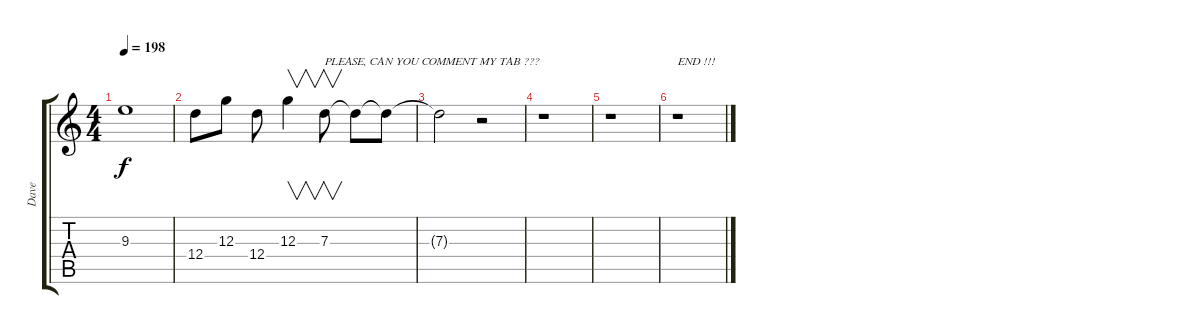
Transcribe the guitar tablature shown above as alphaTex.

\track ("Dave" "Dave") {instrument distortionguitar}
\staff {score tabs}
\tuning (E4 B3 G3 D3 A2 E2) {hide}
\ts (4 4)
\tempo 198
\clef g2
\ks c
9.3{t}.1{dy f} |
12.4.8 12.3.8 12.4.8 12.3.4{v} 7.3.8{v txt "PLEASE, CAN YOU COMMENT MY TAB ???"} 7.3{t}.8 7.3{t}.8 |
7.3{t}.2 r.2 |
r.1 |
r.1 |
r.1{txt "END !!!"}
